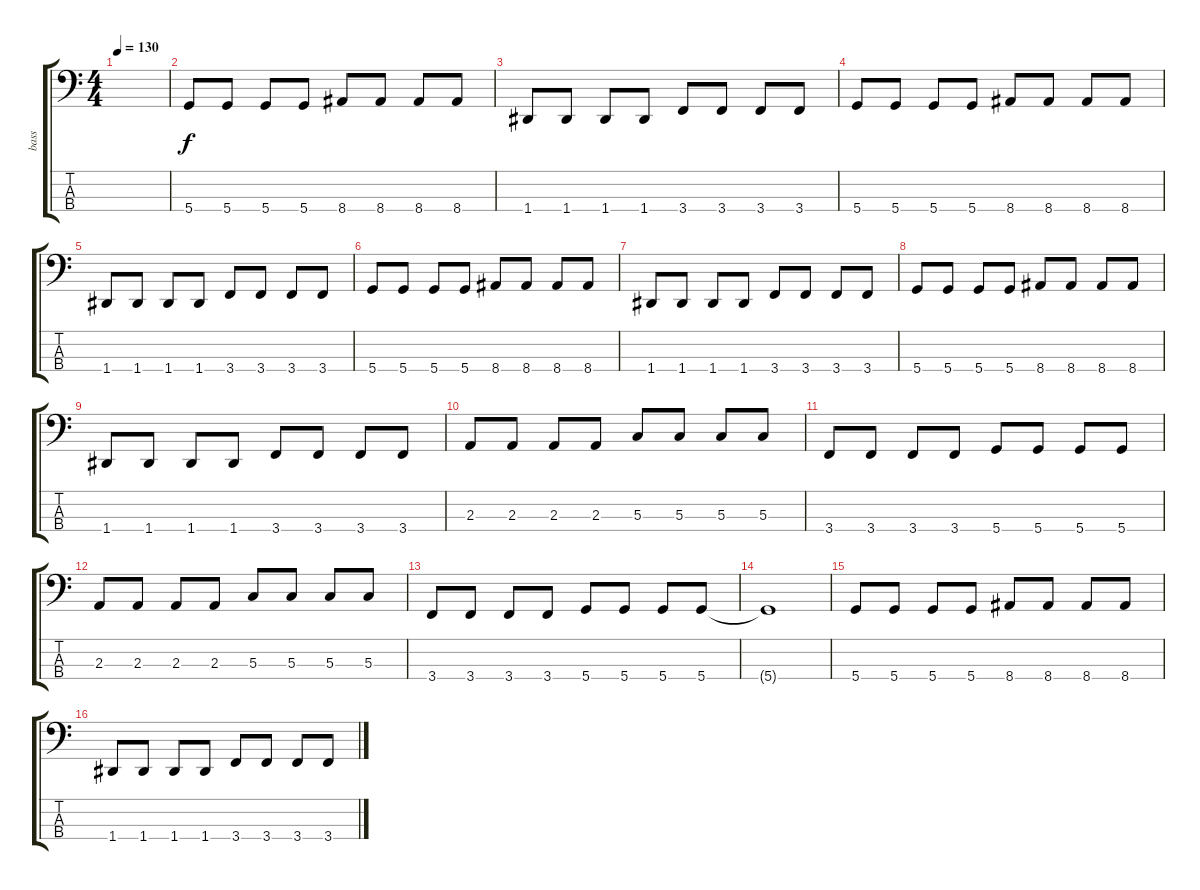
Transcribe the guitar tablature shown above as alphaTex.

\track ("bass" "bass") {instrument electricbasspick}
\staff {score tabs}
\tuning (F2 C2 G1 D1) {hide}
\ts (4 4)
\tempo 130
\clef f4
\ks c
|
5.4.8 5.4.8 5.4.8 5.4.8 8.4.8 8.4.8 8.4.8 8.4.8 |
1.4.8 1.4.8 1.4.8 1.4.8 3.4.8 3.4.8 3.4.8 3.4.8 |
5.4.8 5.4.8 5.4.8 5.4.8 8.4.8 8.4.8 8.4.8 8.4.8 |
1.4.8 1.4.8 1.4.8 1.4.8 3.4.8 3.4.8 3.4.8 3.4.8 |
5.4.8 5.4.8 5.4.8 5.4.8 8.4.8 8.4.8 8.4.8 8.4.8 |
1.4.8 1.4.8 1.4.8 1.4.8 3.4.8 3.4.8 3.4.8 3.4.8 |
5.4.8 5.4.8 5.4.8 5.4.8 8.4.8 8.4.8 8.4.8 8.4.8 |
1.4.8 1.4.8 1.4.8 1.4.8 3.4.8 3.4.8 3.4.8 3.4.8 |
2.3.8 2.3.8 2.3.8 2.3.8 5.3.8 5.3.8 5.3.8 5.3.8 |
3.4.8 3.4.8 3.4.8 3.4.8 5.4.8 5.4.8 5.4.8 5.4.8 |
2.3.8 2.3.8 2.3.8 2.3.8 5.3.8 5.3.8 5.3.8 5.3.8 |
3.4.8 3.4.8 3.4.8 3.4.8 5.4.8 5.4.8 5.4.8 5.4.8 |
5.4{t}.1 |
5.4.8 5.4.8 5.4.8 5.4.8 8.4.8 8.4.8 8.4.8 8.4.8 |
1.4.8 1.4.8 1.4.8 1.4.8 3.4.8 3.4.8 3.4.8 3.4.8
